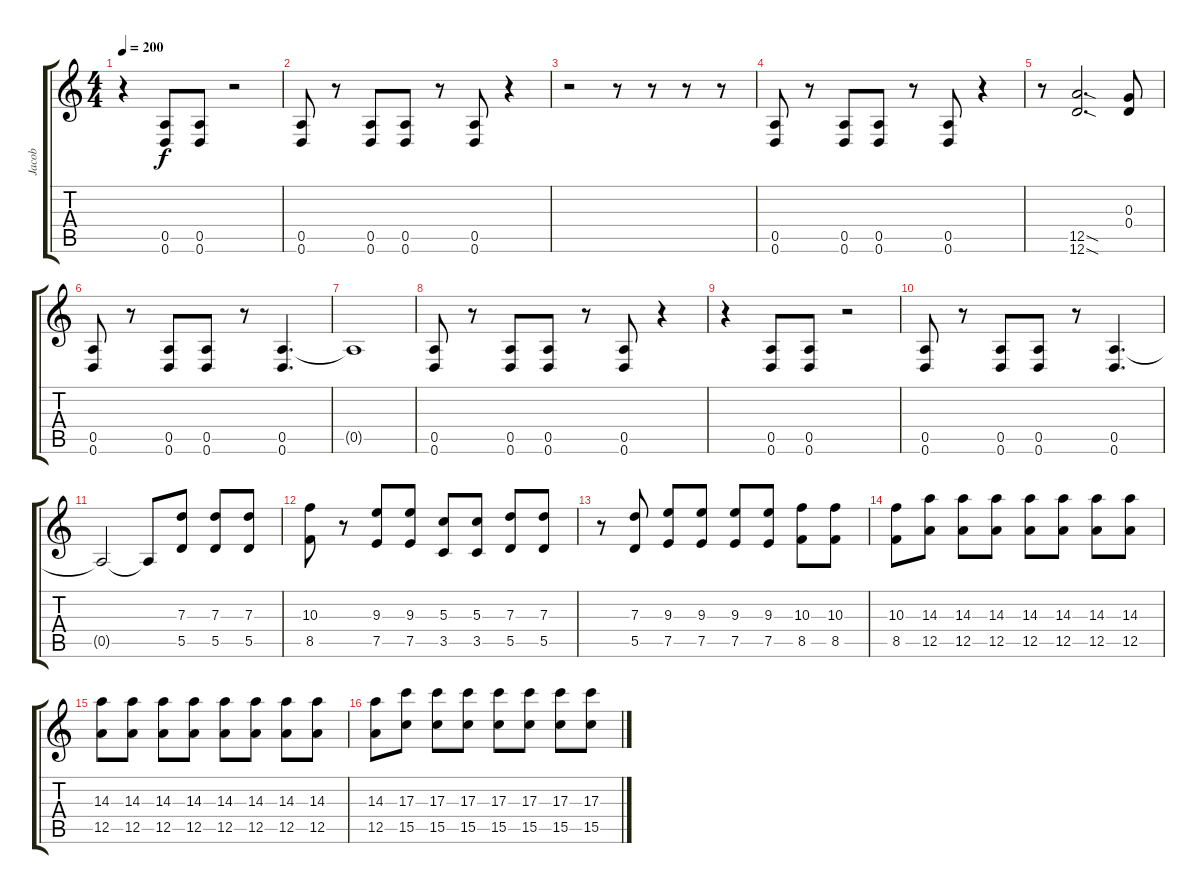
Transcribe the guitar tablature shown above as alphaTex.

\track ("Jacob" "Jacob") {instrument overdrivenguitar}
\staff {score tabs}
\tuning (E4 B3 G3 D3 A2 D2) {hide}
\ts (4 4)
\tempo 200
\clef g2
\ks c
r.4{dy f} (0.5 0.6).8 (0.5 0.6).8 r.2 |
(0.5 0.6).8 r.8 (0.5 0.6).8 (0.5 0.6).8 r.8 (0.5 0.6).8 r.4 |
r.2 r.8 r.8 r.8 r.8 |
(0.5 0.6).8 r.8 (0.5 0.6).8 (0.5 0.6).8 r.8 (0.5 0.6).8 r.4 |
r.8 (12.5{sod} 12.6{sod}).2{d} (0.3 0.4).8 |
(0.5 0.6).8 r.8 (0.5 0.6).8 (0.5 0.6).8 r.8 (0.5 0.6).4{d} |
0.5{t}.1 |
(0.5 0.6).8 r.8 (0.5 0.6).8 (0.5 0.6).8 r.8 (0.5 0.6).8 r.4 |
r.4 (0.5 0.6).8 (0.5 0.6).8 r.2 |
(0.5 0.6).8 r.8 (0.5 0.6).8 (0.5 0.6).8 r.8 (0.5 0.6).4{d} |
0.5{t}.2 0.5{t}.8 (7.3 5.5).8 (7.3 5.5).8 (7.3 5.5).8 |
(10.3 8.5).8 r.8 (9.3 7.5).8 (9.3 7.5).8 (5.3 3.5).8 (5.3 3.5).8 (7.3 5.5).8 (7.3 5.5).8 |
r.8 (7.3 5.5).8 (9.3 7.5).8 (9.3 7.5).8 (9.3 7.5).8 (9.3 7.5).8 (10.3 8.5).8 (10.3 8.5).8 |
(10.3 8.5).8 (14.3 12.5).8 (14.3 12.5).8 (14.3 12.5).8 (14.3 12.5).8 (14.3 12.5).8 (14.3 12.5).8 (14.3 12.5).8 |
(14.3 12.5).8 (14.3 12.5).8 (14.3 12.5).8 (14.3 12.5).8 (14.3 12.5).8 (14.3 12.5).8 (14.3 12.5).8 (14.3 12.5).8 |
(14.3 12.5).8 (17.3 15.5).8 (17.3 15.5).8 (17.3 15.5).8 (17.3 15.5).8 (17.3 15.5).8 (17.3 15.5).8 (17.3 15.5).8
